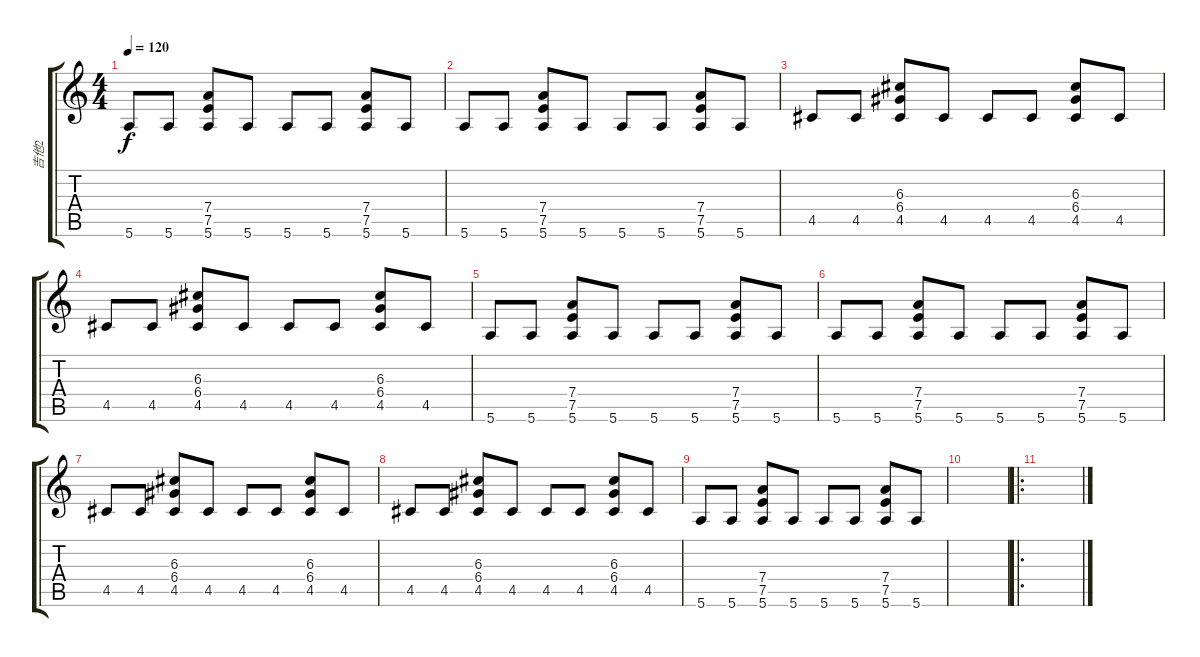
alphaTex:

\track ("吉他2" "吉他2") {instrument distortionguitar}
\staff {score tabs}
\tuning (E4 B3 G3 D3 A2 E2) {hide}
\ts (4 4)
\tempo 120
\clef g2
\ks c
5.6.8{dy f} 5.6.8 (7.4 7.5 5.6).8 5.6.8 5.6.8 5.6.8 (7.4 7.5 5.6).8 5.6.8 |
5.6.8 5.6.8 (7.4 7.5 5.6).8 5.6.8 5.6.8 5.6.8 (7.4 7.5 5.6).8 5.6.8 |
4.5.8 4.5.8 (6.3 6.4 4.5).8 4.5.8 4.5.8 4.5.8 (6.3 6.4 4.5).8 4.5.8 |
4.5.8 4.5.8 (6.3 6.4 4.5).8 4.5.8 4.5.8 4.5.8 (6.3 6.4 4.5).8 4.5.8 |
5.6.8 5.6.8 (7.4 7.5 5.6).8 5.6.8 5.6.8 5.6.8 (7.4 7.5 5.6).8 5.6.8 |
5.6.8 5.6.8 (7.4 7.5 5.6).8 5.6.8 5.6.8 5.6.8 (7.4 7.5 5.6).8 5.6.8 |
4.5.8 4.5.8 (6.3 6.4 4.5).8 4.5.8 4.5.8 4.5.8 (6.3 6.4 4.5).8 4.5.8 |
4.5.8 4.5.8 (6.3 6.4 4.5).8 4.5.8 4.5.8 4.5.8 (6.3 6.4 4.5).8 4.5.8 |
5.6.8 5.6.8 (7.4 7.5 5.6).8 5.6.8 5.6.8 5.6.8 (7.4 7.5 5.6).8 5.6.8 |
|
\ro
